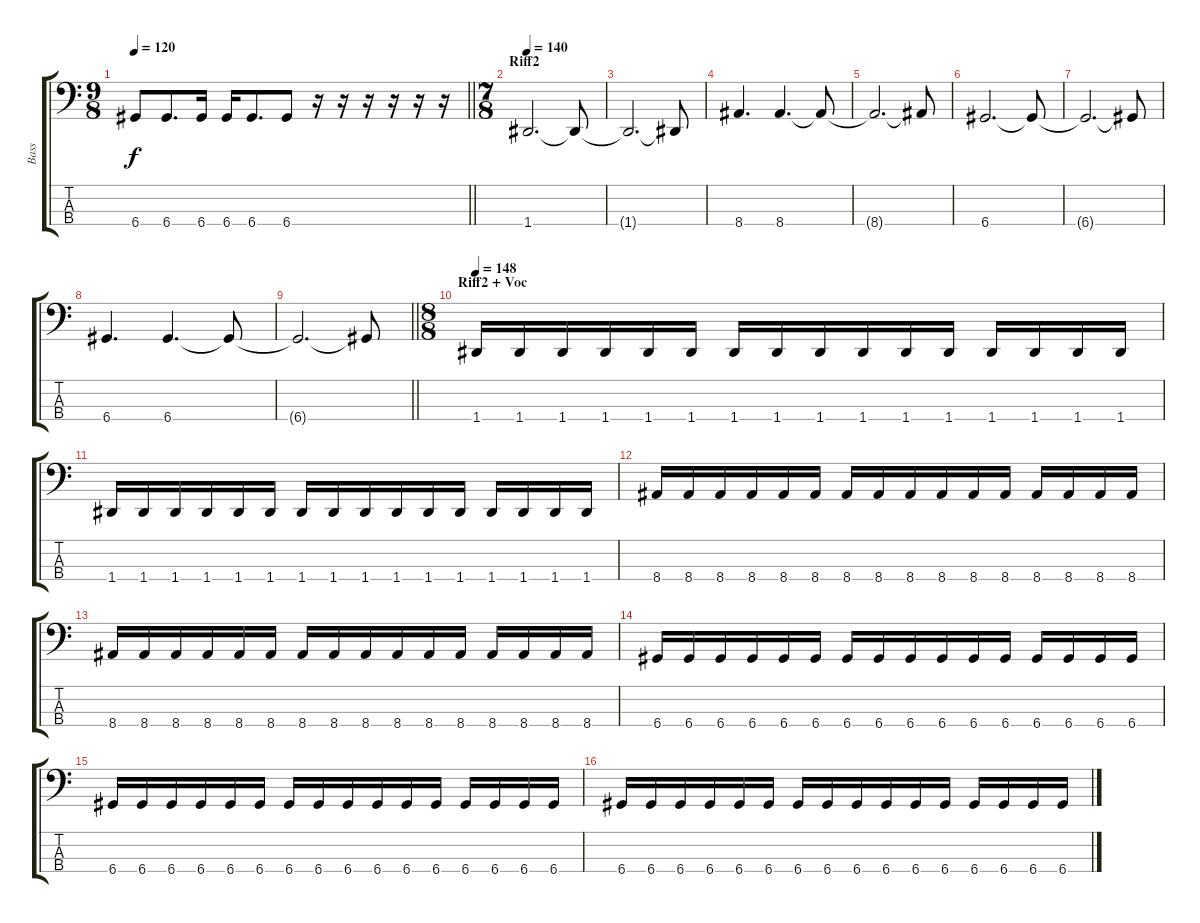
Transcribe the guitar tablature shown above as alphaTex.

\track ("Bass" "Bass") {instrument electricbassfinger}
\staff {score tabs}
\tuning (F2 C2 G1 D1) {hide}
\ts (9 8)
\tempo 120
\clef f4
\barLineRight lightlight
\ks c
6.4{t}.8{dy f} 6.4.8{d} 6.4.16 6.4.16 6.4.8{d} 6.4.8 r.16 r.16 r.16 r.16 r.16 r.16 |
\ts (7 8)
\section ("" "Riff2")
\tempo 140
1.4.2{d} 1.4{t}.8 |
1.4{t}.2{d} 1.4{t}.8 |
8.4.4{d} 8.4.4{d} 8.4{t}.8 |
8.4{t}.2{d} 8.4{t}.8 |
6.4.2{d} 6.4{t}.8 |
6.4{t}.2{d} 6.4{t}.8 |
6.4.4{d} 6.4.4{d} 6.4{t}.8 |
\barLineRight lightlight
6.4{t}.2{d} 6.4{t}.8 |
\ts (8 8)
\section ("" "Riff2 + Voc")
\tempo 148
1.4.16 1.4.16 1.4.16 1.4.16 1.4.16 1.4.16 1.4.16 1.4.16 1.4.16 1.4.16 1.4.16 1.4.16 1.4.16 1.4.16 1.4.16 1.4.16 |
1.4.16 1.4.16 1.4.16 1.4.16 1.4.16 1.4.16 1.4.16 1.4.16 1.4.16 1.4.16 1.4.16 1.4.16 1.4.16 1.4.16 1.4.16 1.4.16 |
8.4.16 8.4.16 8.4.16 8.4.16 8.4.16 8.4.16 8.4.16 8.4.16 8.4.16 8.4.16 8.4.16 8.4.16 8.4.16 8.4.16 8.4.16 8.4.16 |
8.4.16 8.4.16 8.4.16 8.4.16 8.4.16 8.4.16 8.4.16 8.4.16 8.4.16 8.4.16 8.4.16 8.4.16 8.4.16 8.4.16 8.4.16 8.4.16 |
6.4.16 6.4.16 6.4.16 6.4.16 6.4.16 6.4.16 6.4.16 6.4.16 6.4.16 6.4.16 6.4.16 6.4.16 6.4.16 6.4.16 6.4.16 6.4.16 |
6.4.16 6.4.16 6.4.16 6.4.16 6.4.16 6.4.16 6.4.16 6.4.16 6.4.16 6.4.16 6.4.16 6.4.16 6.4.16 6.4.16 6.4.16 6.4.16 |
6.4.16 6.4.16 6.4.16 6.4.16 6.4.16 6.4.16 6.4.16 6.4.16 6.4.16 6.4.16 6.4.16 6.4.16 6.4.16 6.4.16 6.4.16 6.4.16
